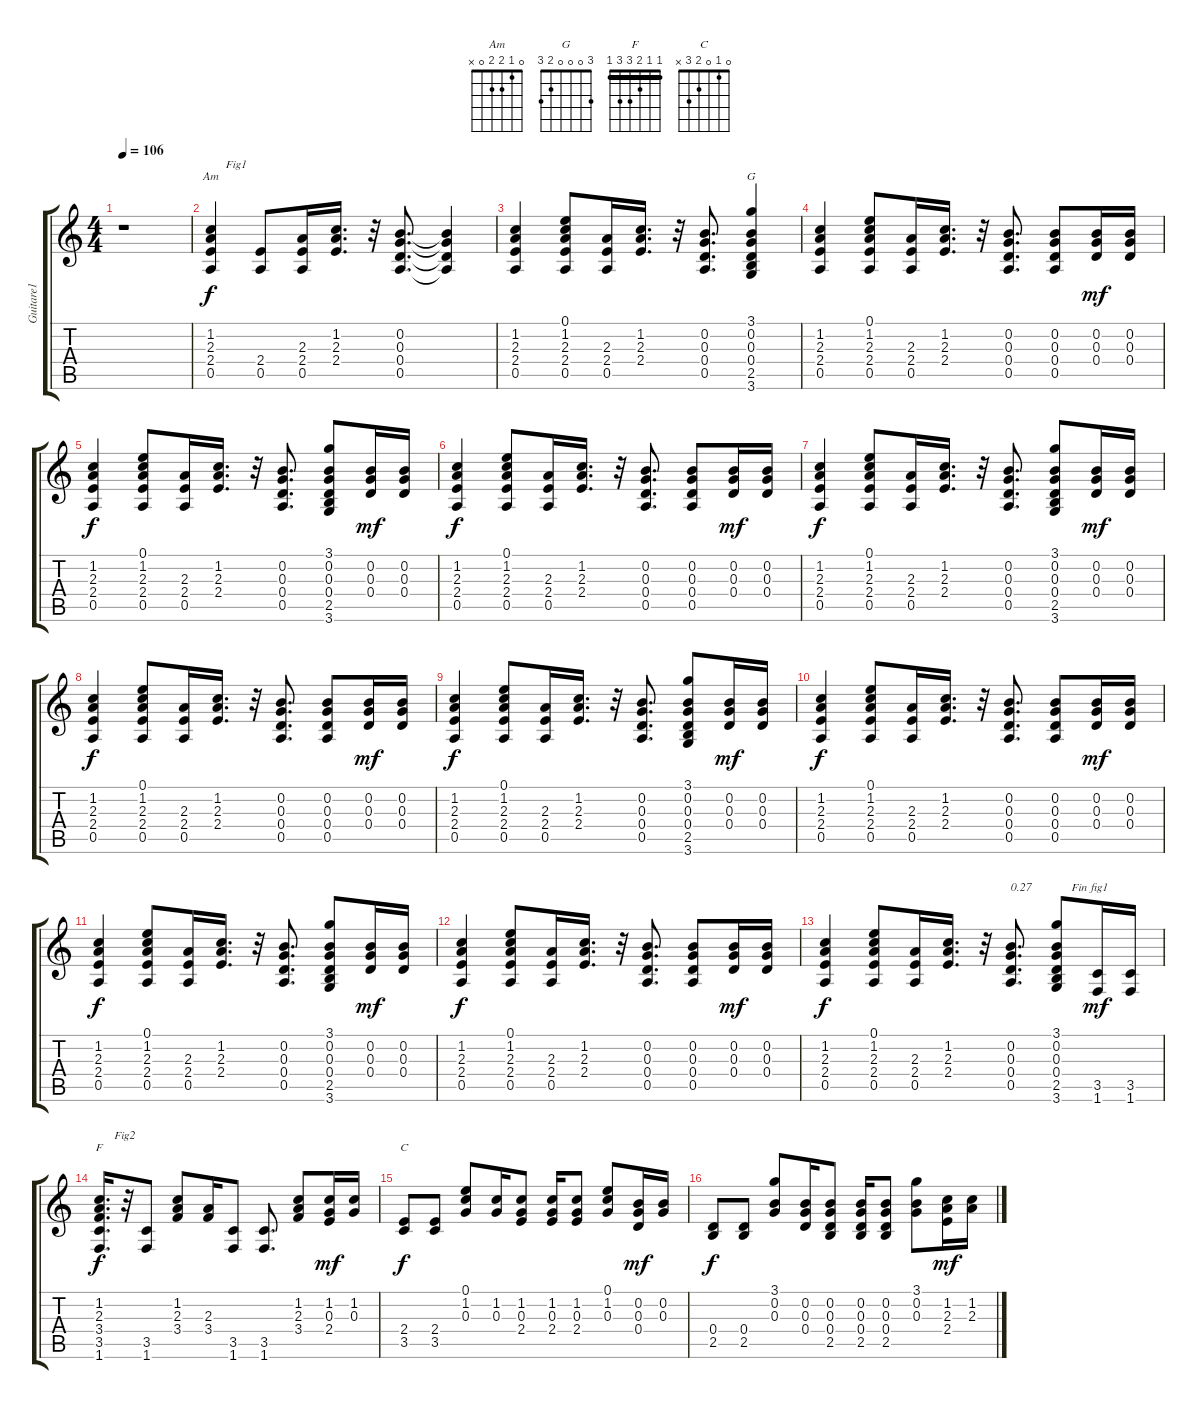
\track ("Guitare1" "Guitare1") {instrument acousticguitarsteel}
\staff {score tabs}
\tuning (E4 B3 G3 D3 A2 E2) {hide}
\chord ("Am" 0 1 2 2 0 x)
\chord ("G" 3 0 0 0 2 3)
\chord ("F" 1 1 2 3 3 1) {barre 1}
\chord ("C" 0 1 0 2 3 x)
\ts (4 4)
\tempo 106
\clef g2
\ks c
r.1{dy f instrument acousticguitarsteel} |
(1.2 2.3 2.4 0.5).4{ch "Am" txt "     Fig1"} (2.4 0.5).8 (2.3 2.4 0.5).16 (1.2 2.3 2.4).16{d} r.32 (0.2 0.3 0.4 0.5).8{d} (0.2{t} 0.3{t} 0.4{t} 0.5{t}).4 |
(1.2 2.3 2.4 0.5).4 (0.1 1.2 2.3 2.4 0.5).8 (2.3 2.4 0.5).16 (1.2 2.3 2.4).16{d} r.32 (0.2 0.3 0.4 0.5).8{d} (3.1 0.2 0.3 0.4 2.5 3.6).4{ch "G"} |
(1.2 2.3 2.4 0.5).4 (0.1 1.2 2.3 2.4 0.5).8 (2.3 2.4 0.5).16 (1.2 2.3 2.4).16{d} r.32 (0.2 0.3 0.4 0.5).8{d} (0.2 0.3 0.4 0.5).8 (0.2 0.3 0.4).16{dy mf} (0.2 0.3 0.4).16 |
(1.2 2.3 2.4 0.5).4{dy f} (0.1 1.2 2.3 2.4 0.5).8 (2.3 2.4 0.5).16 (1.2 2.3 2.4).16{d} r.32 (0.2 0.3 0.4 0.5).8{d} (3.1 0.2 0.3 0.4 2.5 3.6).8 (0.2 0.3 0.4).16{dy mf} (0.2 0.3 0.4).16 |
(1.2 2.3 2.4 0.5).4{dy f} (0.1 1.2 2.3 2.4 0.5).8 (2.3 2.4 0.5).16 (1.2 2.3 2.4).16{d} r.32 (0.2 0.3 0.4 0.5).8{d} (0.2 0.3 0.4 0.5).8 (0.2 0.3 0.4).16{dy mf} (0.2 0.3 0.4).16 |
(1.2 2.3 2.4 0.5).4{dy f} (0.1 1.2 2.3 2.4 0.5).8 (2.3 2.4 0.5).16 (1.2 2.3 2.4).16{d} r.32 (0.2 0.3 0.4 0.5).8{d} (3.1 0.2 0.3 0.4 2.5 3.6).8 (0.2 0.3 0.4).16{dy mf} (0.2 0.3 0.4).16 |
(1.2 2.3 2.4 0.5).4{dy f} (0.1 1.2 2.3 2.4 0.5).8 (2.3 2.4 0.5).16 (1.2 2.3 2.4).16{d} r.32 (0.2 0.3 0.4 0.5).8{d} (0.2 0.3 0.4 0.5).8 (0.2 0.3 0.4).16{dy mf} (0.2 0.3 0.4).16 |
(1.2 2.3 2.4 0.5).4{dy f} (0.1 1.2 2.3 2.4 0.5).8 (2.3 2.4 0.5).16 (1.2 2.3 2.4).16{d} r.32 (0.2 0.3 0.4 0.5).8{d} (3.1 0.2 0.3 0.4 2.5 3.6).8 (0.2 0.3 0.4).16{dy mf} (0.2 0.3 0.4).16 |
(1.2 2.3 2.4 0.5).4{dy f} (0.1 1.2 2.3 2.4 0.5).8 (2.3 2.4 0.5).16 (1.2 2.3 2.4).16{d} r.32 (0.2 0.3 0.4 0.5).8{d} (0.2 0.3 0.4 0.5).8 (0.2 0.3 0.4).16{dy mf} (0.2 0.3 0.4).16 |
(1.2 2.3 2.4 0.5).4{dy f} (0.1 1.2 2.3 2.4 0.5).8 (2.3 2.4 0.5).16 (1.2 2.3 2.4).16{d} r.32 (0.2 0.3 0.4 0.5).8{d} (3.1 0.2 0.3 0.4 2.5 3.6).8 (0.2 0.3 0.4).16{dy mf} (0.2 0.3 0.4).16 |
(1.2 2.3 2.4 0.5).4{dy f} (0.1 1.2 2.3 2.4 0.5).8 (2.3 2.4 0.5).16 (1.2 2.3 2.4).16{d} r.32 (0.2 0.3 0.4 0.5).8{d} (0.2 0.3 0.4 0.5).8 (0.2 0.3 0.4).16{dy mf} (0.2 0.3 0.4).16 |
(1.2 2.3 2.4 0.5).4{dy f} (0.1 1.2 2.3 2.4 0.5).8 (2.3 2.4 0.5).16 (1.2 2.3 2.4).16{d} r.32 (0.2 0.3 0.4 0.5).8{d txt "0.27"} (3.1 0.2 0.3 0.4 2.5 3.6).8{txt "     Fin fig1"} (3.5 1.6).16{dy mf} (3.5 1.6).16 |
(1.2 2.3 3.4 3.5 1.6).16{d ch "F" txt "     Fig2" dy f} r.32 (3.5 1.6).8 (1.2 2.3 3.4).8 (2.3 3.4).16 (3.5 1.6).8 (3.5 1.6).8{d} (1.2 2.3 3.4).8 (1.2 0.3 2.4).16{dy mf} (1.2 0.3).16 |
(2.4 3.5).8{ch "C" dy f} (2.4 3.5).8 (0.1 1.2 0.3).8 (1.2 0.3).16 (1.2 0.3 2.4).8 (1.2 0.3 2.4).16 (1.2 0.3 2.4).8 (0.1 1.2 0.3).8 (0.2 0.3 0.4).16{dy mf} (0.2 0.3).16 |
(0.4 2.5).8{dy f} (0.4 2.5).8 (3.1 0.2 0.3).8 (0.2 0.3 0.4).16 (0.2 0.3 0.4 2.5).8 (0.2 0.3 0.4 2.5).16 (0.2 0.3 0.4 2.5).8 (3.1 0.2 0.3).8 (1.2 2.3 2.4).16{dy mf} (1.2 2.3).16
